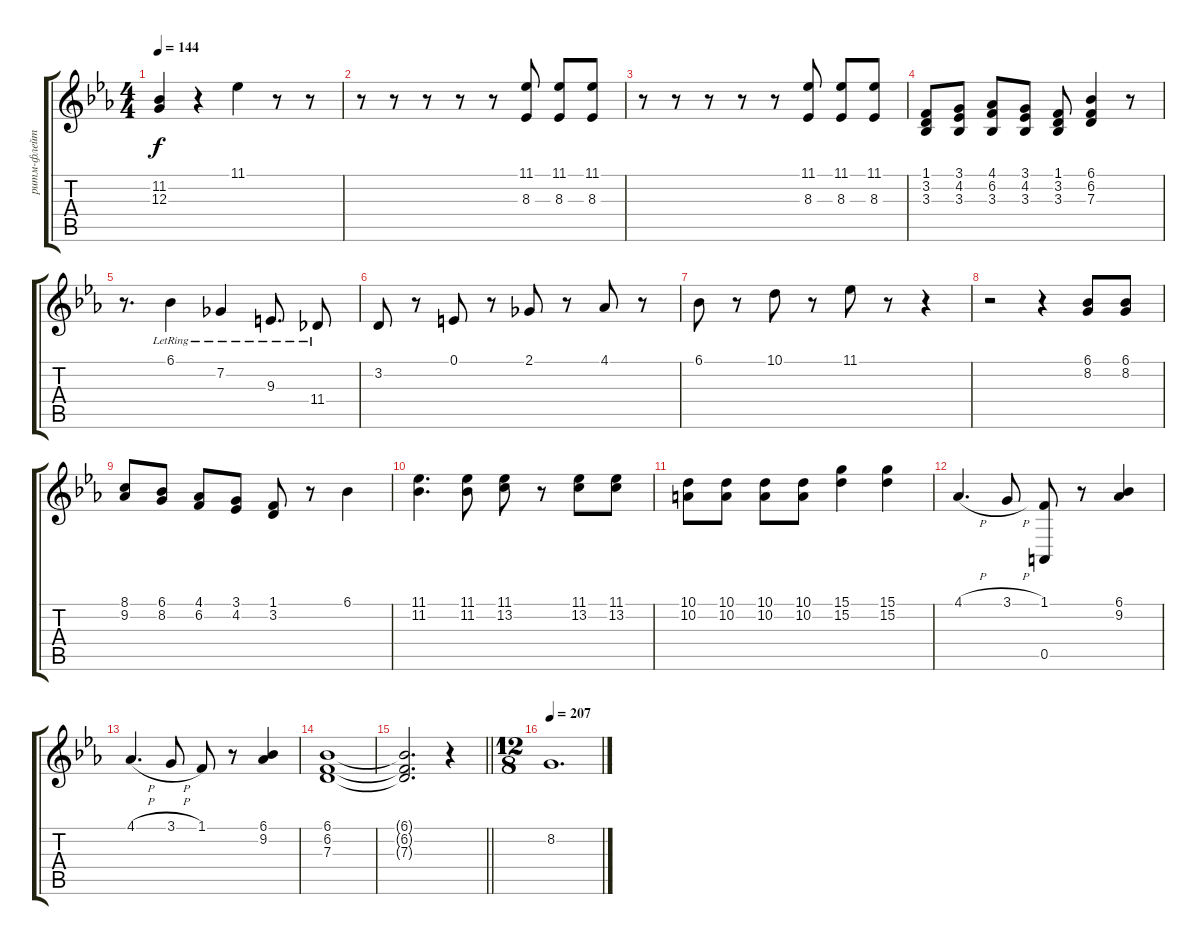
\track ("ритм-флейта" "ритм-флейт") {instrument flute}
\staff {score tabs}
\tuning (E4 B3 G3 D3 A2 E2) {hide}
\ts (4 4)
\tempo 144
\clef g2
\ks eb
(11.2{t} 12.3{t}).4{dy f} r.4 11.1{t}.4 r.8 r.8 |
r.8 r.8 r.8 r.8 r.8 (11.1 8.3).8 (11.1 8.3).8 (11.1 8.3).8 |
r.8 r.8 r.8 r.8 r.8 (11.1 8.3).8 (11.1 8.3).8 (11.1 8.3).8 |
(1.1 3.2 3.3).8 (3.1 4.2 3.3).8 (4.1 6.2 3.3).8 (3.1 4.2 3.3).8 (1.1 3.2 3.3).8 (6.1 6.2 7.3).4 r.8 |
r.8{d} 6.1{lr}.4 7.2{lr}.4 9.3{lr}.8{d} 11.4{lr}.8 |
3.2.8 r.8 0.1.8 r.8 2.1.8 r.8 4.1.8 r.8 |
6.1.8 r.8 10.1.8 r.8 11.1.8 r.8 r.4 |
r.2 r.4 (6.1 8.2).8 (6.1 8.2).8 |
(8.1 9.2).8 (6.1 8.2).8 (4.1 6.2).8 (3.1 4.2).8 (1.1 3.2).8 r.8 6.1.4 |
(11.1 11.2).4{d} (11.1 11.2).8 (11.1 13.2).8 r.8 (11.1 13.2).8 (11.1 13.2).8 |
(10.1 10.2).8 (10.1 10.2).8 (10.1 10.2).8 (10.1 10.2).8 (15.1 15.2).4 (15.1 15.2).4 |
4.1{h}.4{d} 3.1{h}.8 (1.1 0.5).8 r.8 (6.1 9.2).4 |
4.1{h}.4{d} 3.1{h}.8 1.1.8 r.8 (6.1 9.2).4 |
(6.1 6.2 7.3).1 |
\barLineRight lightlight
(6.1{t} 6.2{t} 7.3{t}).2{d} r.4 |
\ts (12 8)
\tempo 207
8.2.1{d}
